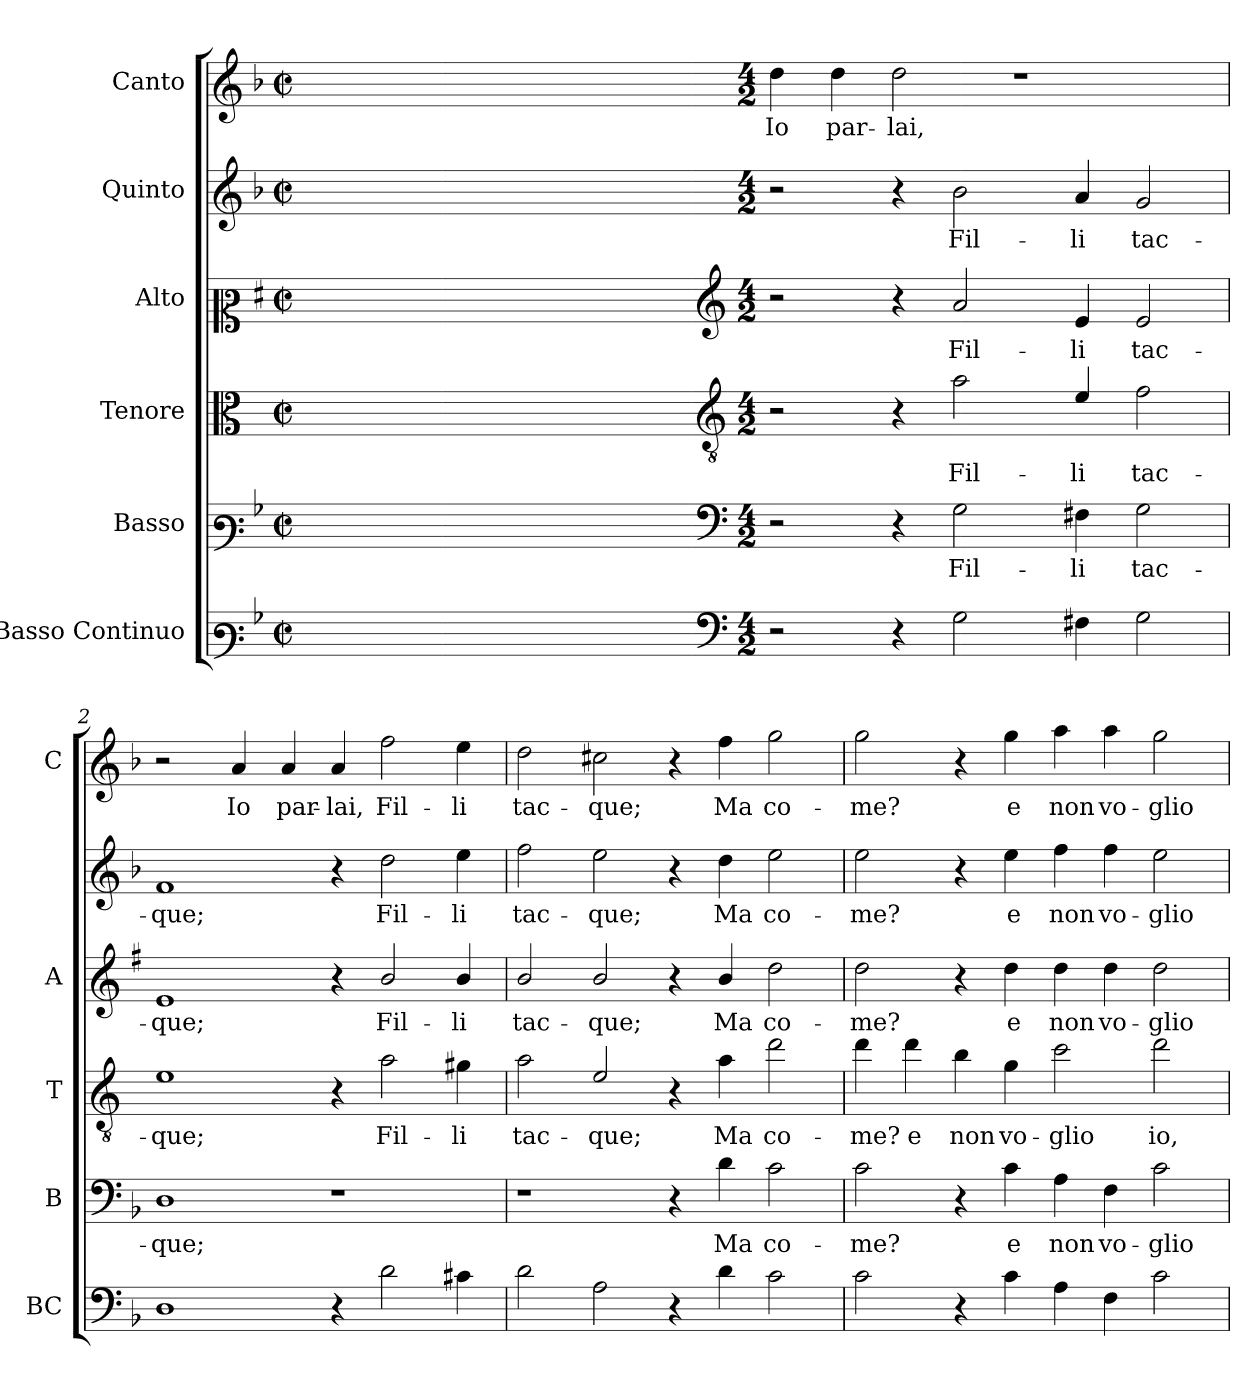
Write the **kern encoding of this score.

**kern	**kern	**text	**kern	**text	**kern	**text	**kern	**text	**kern	**text
*part6	*part5	*part5	*part4	*part4	*part3	*part3	*part2	*part2	*part1	*part1
*staff6	*staff5	*staff5	*staff4	*staff4	*staff3	*staff3	*staff2	*staff2	*staff1	*staff1
*I"Basso Continuo	*I"Basso	*	*I"Tenore	*	*I"Alto	*	*I"Quinto	*	*I"Canto	*
*I'BC	*I'B	*	*I'T	*	*I'A	*	*	*	*I'C	*
*clefF3	*clefF3	*	*clefC3	*	*clefC2	*	*clefG2	*	*clefG2	*
*	*	*	*ITrd4c7	*	*ITrd1c2	*	*	*	*	*
*k[b-]	*k[b-]	*	*k[b-]	*	*k[b-]	*	*k[b-]	*	*k[b-]	*
*F:	*F:	*	*F:	*	*F:	*	*F:	*	*F:	*
*M2/2	*M2/2	*	*M2/2	*	*M2/2	*	*M2/2	*	*M2/2	*
*met(c|)	*met(c|)	*	*met(c|)	*	*met(c|)	*	*met(c|)	*	*met(c|)	*
=	=	=	=	=	=	=	=	=	=	=
1ryy	1ryy	.	1ryy	.	1ryy	.	1ryy	.	1ryy	.
=1X-	=1X-	=1X-	=1X-	=1X-	=1X-	=1X-	=1X-	=1X-	=1X-	=1X-
4ryy	4ryy	.	4ryy	.	4ryy	.	4ryy	.	4ryy	.
4ryy	4ryy	.	4ryy	.	4ryy	.	4ryy	.	4ryy	.
4ryy	4ryy	.	4ryy	.	4ryy	.	4ryy	.	4ryy	.
4ryy	4ryy	.	4ryy	.	4ryy	.	4ryy	.	4ryy	.
=1-	=1-	=1-	=1-	=1-	=1-	=1-	=1-	=1-	=1-	=1-
*clefF4	*clefF4	*	*clefGv2	*	*clefG2	*	*	*	*	*
*M4/2	*M4/2	*	*M4/2	*	*M4/2	*	*M4/2	*	*M4/2	*
!	!	!	!	!	!	!	!	!	!	!LO:LY:b
2r	2r	.	2r	.	2r	.	2r	.	4dd\	Io
!	!	!	!	!	!	!	!	!	!	!LO:LY:b
.	.	.	.	.	.	.	.	.	4dd\	par-
!	!	!	!	!	!	!	!	!	!	!LO:LY:b
4r	4r	.	4r	.	4r	.	4r	.	2dd\	-lai,
!	!	!LO:LY:b	!	!LO:LY:b	!	!LO:LY:b	!	!LO:LY:b	!	!
2G\	2G\	Fil-	2d\	Fil-	2g/	Fil-	2b-\	Fil-	.	.
.	.	.	.	.	.	.	.	.	1r	.
!	!	!LO:LY:b	!	!LO:LY:b	!	!LO:LY:b	!	!LO:LY:b	!	!
4F#X\	4F#X\	-li	4A/	-li	4d/	-li	4a/	-li	.	.
!	!	!LO:LY:b	!	!LO:LY:b	!	!LO:LY:b	!	!LO:LY:b	!	!
2G\	2G\	tac-	2B-\	tac-	2d/	tac-	2g/	tac-	.	.
=2	=2	=2	=2	=2	=2	=2	=2	=2	=2	=2
!	!	!LO:LY:b	!	!LO:LY:b	!	!LO:LY:b	!	!LO:LY:b	!	!
1D	1D	-que;	1A	-que;	1d	-que;	1f	-que;	2r	.
!	!	!	!	!	!	!	!	!	!	!LO:LY:b
.	.	.	.	.	.	.	.	.	4a/	Io
!	!	!	!	!	!	!	!	!	!	!LO:LY:b
.	.	.	.	.	.	.	.	.	4a/	par-
!	!	!	!	!	!	!	!	!	!	!LO:LY:b
4r	1r	.	4r	.	4r	.	4r	.	4a/	-lai,
!	!	!	!	!LO:LY:b	!	!LO:LY:b	!	!LO:LY:b	!	!LO:LY:b
2d\	.	.	2d\	Fil-	2a/	Fil-	2dd\	Fil-	2ff\	Fil-
!	!	!	!	!LO:LY:b	!	!LO:LY:b	!	!LO:LY:b	!	!LO:LY:b
4c#X\	.	.	4c#X\	-li	4a/	-li	4ee\	-li	4ee\	-li
=3	=3	=3	=3	=3	=3	=3	=3	=3	=3	=3
!	!	!	!	!LO:LY:b	!	!LO:LY:b	!	!LO:LY:b	!	!LO:LY:b
2d\	1r	.	2d\	tac-	2a/	tac-	2ff\	tac-	2dd\	tac-
!	!	!	!	!LO:LY:b	!	!LO:LY:b	!	!LO:LY:b	!	!LO:LY:b
2A\	.	.	2A/	-que;	2a/	-que;	2ee\	-que;	2cc#X\	-que;
4r	4r	.	4r	.	4r	.	4r	.	4r	.
!	!	!LO:LY:b	!	!LO:LY:b	!	!LO:LY:b	!	!LO:LY:b	!	!LO:LY:b
4d\	4d\	Ma	4d\	Ma	4a/	Ma	4dd\	Ma	4ff\	Ma
!	!	!LO:LY:b	!	!LO:LY:b	!	!LO:LY:b	!	!LO:LY:b	!	!LO:LY:b
2c\	2c\	co-	2g\	co-	2cc\	co-	2ee\	co-	2gg\	co-
!!LO:LB:g=z
=4	=4	=4	=4	=4	=4	=4	=4	=4	=4	=4
!	!	!LO:LY:b	!	!LO:LY:b	!	!LO:LY:b	!	!LO:LY:b	!	!LO:LY:b
2c\	2c\	-me?	4g\	-me?	2cc\	-me?	2ee\	-me?	2gg\	-me?
!	!	!	!	!LO:LY:b	!	!	!	!	!	!
.	.	.	4g\	e	.	.	.	.	.	.
!	!	!	!	!LO:LY:b	!	!	!	!	!	!
4r	4r	.	4e\	non	4r	.	4r	.	4r	.
!	!	!LO:LY:b	!	!LO:LY:b	!	!LO:LY:b	!	!LO:LY:b	!	!LO:LY:b
4c\	4c\	e	4c\	vo-	4cc\	e	4ee\	e	4gg\	e
!	!	!LO:LY:b	!	!LO:LY:b	!	!LO:LY:b	!	!LO:LY:b	!	!LO:LY:b
4A\	4A\	non	2f\	-glio	4cc\	non	4ff\	non	4aa\	non
!	!	!LO:LY:b	!	!	!	!LO:LY:b	!	!LO:LY:b	!	!LO:LY:b
4F\	4F\	vo-	.	.	4cc\	vo-	4ff\	vo-	4aa\	vo-
!	!	!LO:LY:b	!	!LO:LY:b	!	!LO:LY:b	!	!LO:LY:b	!	!LO:LY:b
2c\	2c\	-glio	2g\	io,	2cc\	-glio	2ee\	-glio	2gg\	-glio
=	=	=	=	=	=	=	=	=	=	=
*-	*-	*-	*-	*-	*-	*-	*-	*-	*-	*-
